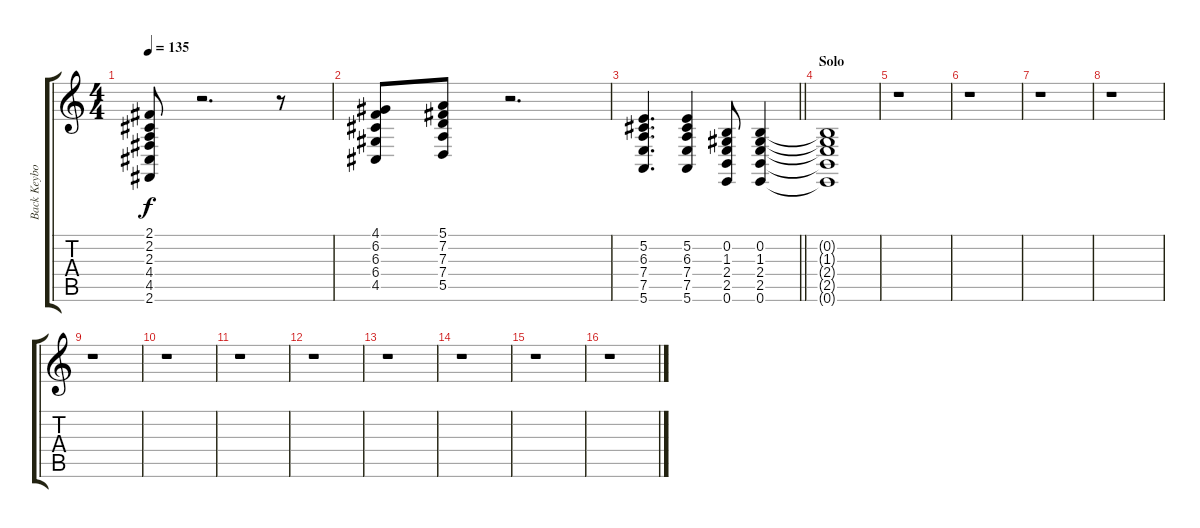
\track ("Back Keyboard" "Back Keybo") {instrument pad2warm}
\staff {score tabs}
\tuning (E4 B3 G3 D3 A2 E2) {hide}
\ts (4 4)
\tempo 135
\clef g2
\ks c
(2.1 2.2 2.3 4.4 4.5 2.6).8{dy f} r.2{d} r.8 |
(4.1 6.2 6.3 6.4 4.5).8 (5.1 7.2 7.3 7.4 5.5).8 r.2{d} |
\barLineRight lightlight
(5.2 6.3 7.4 7.5 5.6).4{d} (5.2 6.3 7.4 7.5 5.6).4 (0.2 1.3 2.4 2.5 0.6).8 (0.2 1.3 2.4 2.5 0.6).4 |
\section ("" "Solo")
(0.2{t} 1.3{t} 2.4{t} 2.5{t} 0.6{t}).1 |
r.1 |
r.1 |
r.1 |
r.1 |
r.1 |
r.1 |
r.1 |
r.1 |
r.1 |
r.1 |
r.1 |
r.1
